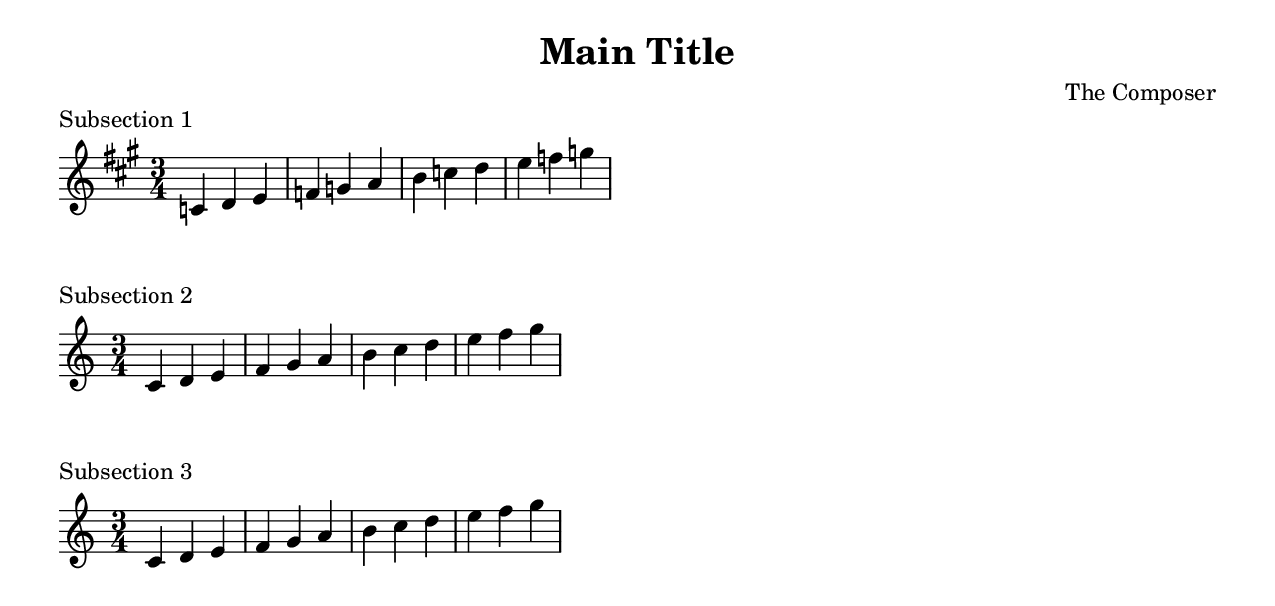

#(set-default-paper-size "letter")

\version "2.10.33"
\header{ title = "Main Title" composer="The Composer" }
\include "english.ly"
\layout { indent = 0.0\cm }

\markup { Subsection 1 }


\score {
  \relative c' {
    \clef treble
    \time 3/4
    \key a \major
    c d e  f g a  b c d  e f g    
  } 
}

\markup { Subsection 2 }

\score {
  \relative c' {
    \clef treble
    \time 3/4
    \key c \major
    c d e  f g a  b c d  e f g    
  } 
}

\markup { Subsection 3 }

\score {
  \relative c' {
    \clef treble
    \time 3/4
    \key c \major
    c d e  f g a  b c d  e f g    
  } 
}